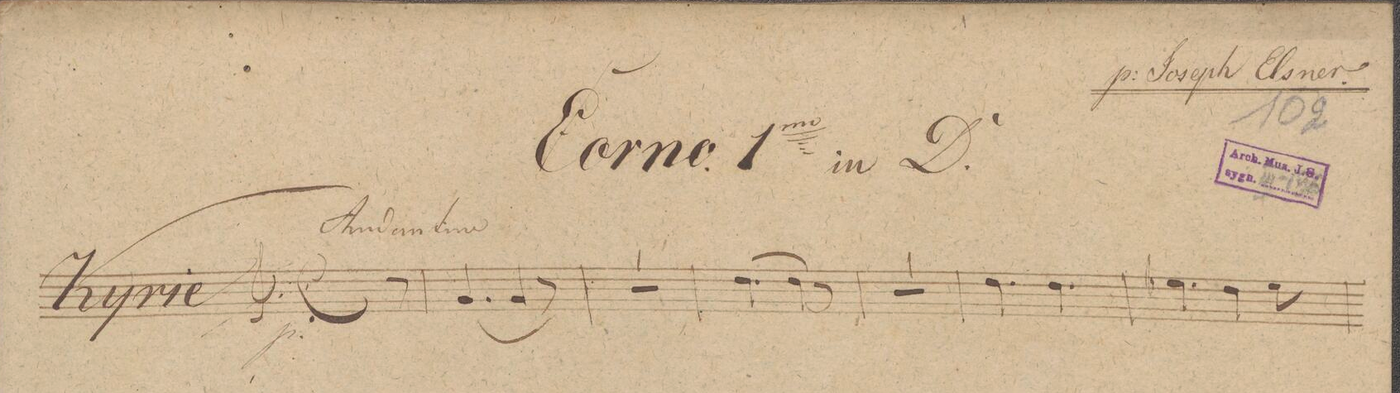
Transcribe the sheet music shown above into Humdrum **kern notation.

**kern	**dynam
*I"Corno 1mo in D	*
*clefG2	*
*k[f#c#]	*
*M6/8	*
8r	p
=1	=1
(4.a/	.
4a/)	.
8r	.
=2	=2
2.r	.
=3	=3
(4.ee\	.
4ee\)	.
8r	.
=4	=4
2.r	.
=5	=5
4.ee\	.
4.ee\	.
=6	=6
4.ff\	.
4ee\	.
8ff\	.
=7	=7
*-	*-
